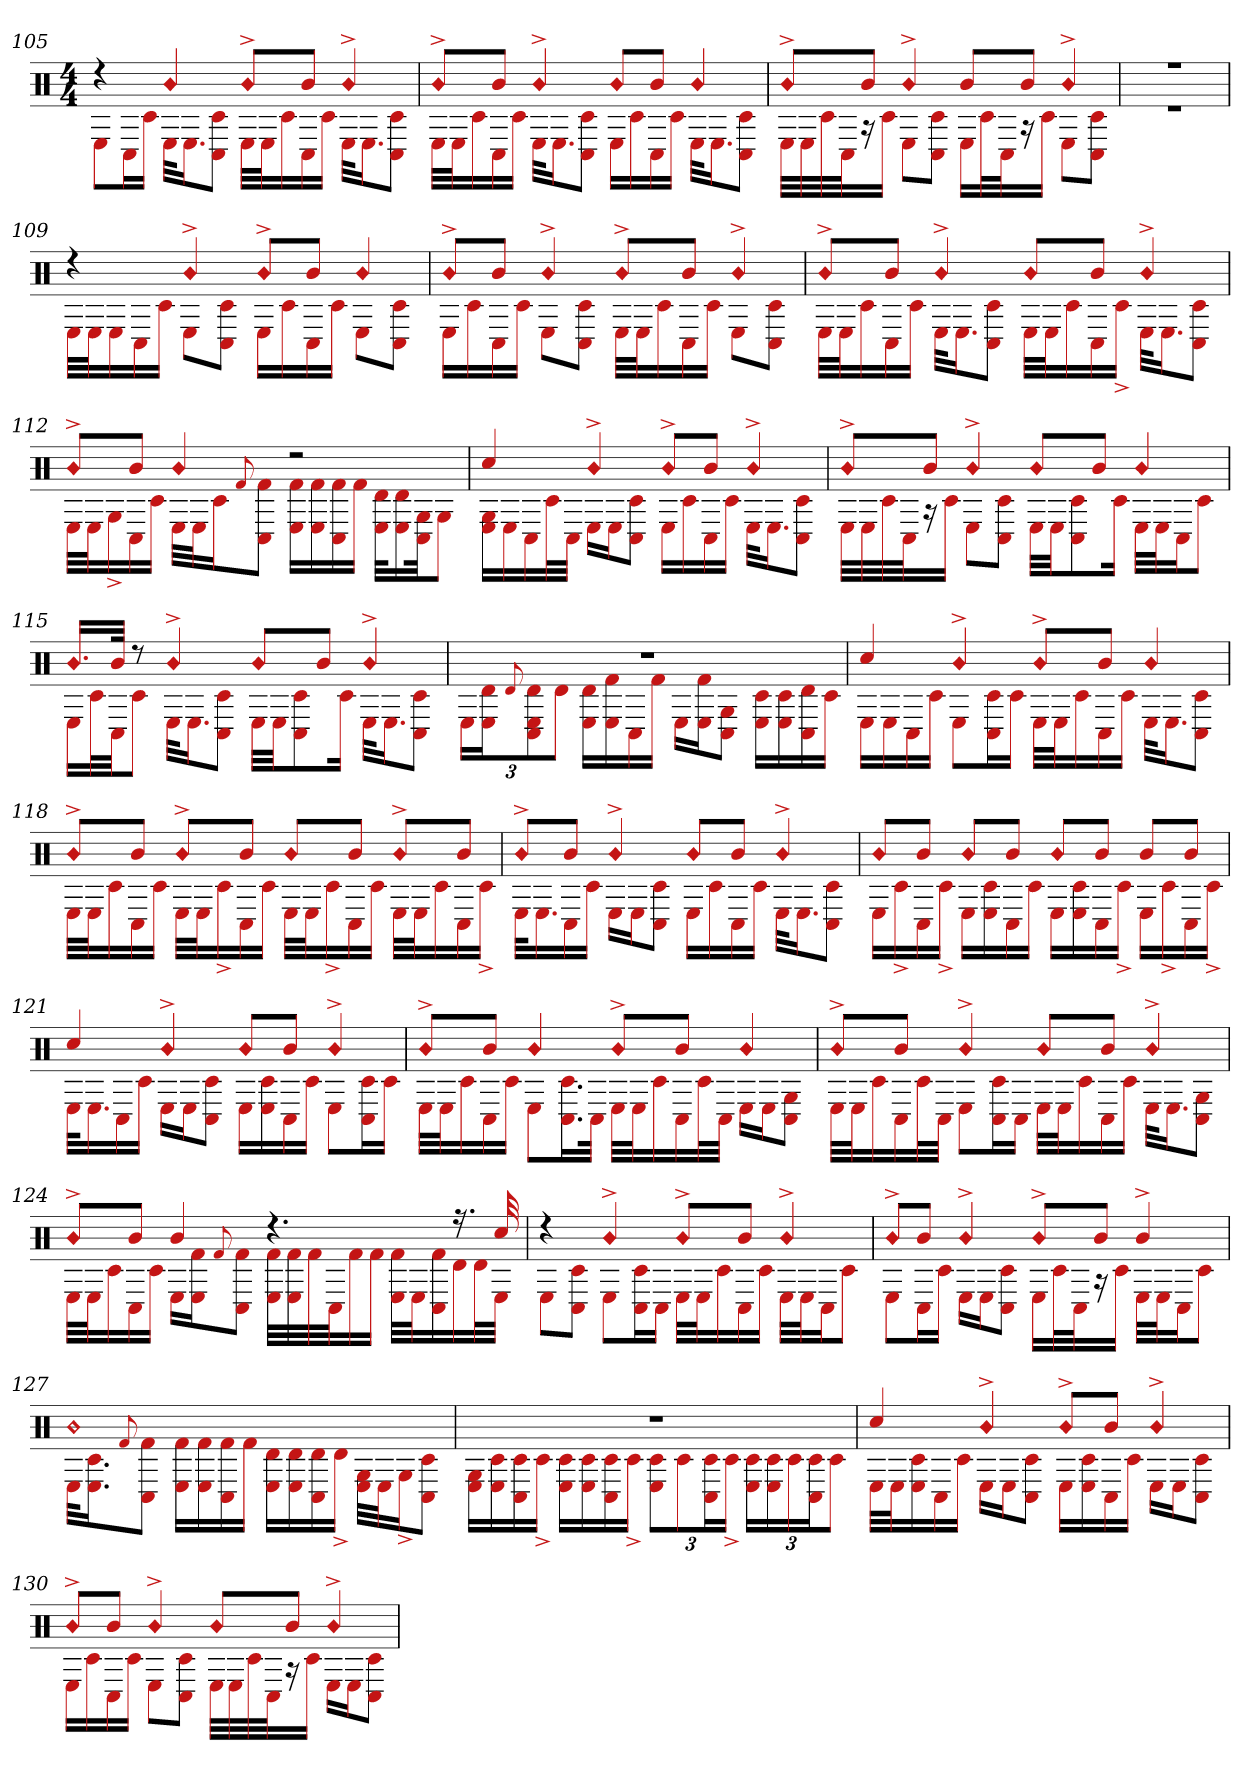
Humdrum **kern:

**kern
*part1
*staff1
*clefX
*k[]
*M4/4
=105
*^
4r	8EL
.	16C#L
.	16c#JJ
!LO:N:head=diamond	!
4b	32EKLL
.	16.EJ
.	8C# 8c#J
!LO:N:head=diamond	!
8b^L	32ELLL
.	32EJ
.	16c#
8bJ	16C#
.	16c#JJ
!LO:N:head=diamond	!
4b^	32EKLL
.	16.EJ
.	8C# 8c#J
=106	=106
!LO:N:head=diamond	!
8b^L	32ELLL
.	32EJ
.	16c#
8bJ	16C#
.	16c#JJ
!LO:N:head=diamond	!
4b^	32EKLL
.	16.EJ
.	8C# 8c#J
!LO:N:head=diamond	!
8bL	16ELL
.	16c#
8bJ	16C#
.	16c#JJ
!LO:N:head=diamond	!
4b	32EKLL
.	16.EJ
.	8C# 8c#J
=107	=107
!LO:N:head=diamond	!
8b^L	32ELLL
.	32E
.	32c#
.	32C#J
8bJ	16r
.	16c#JJ
!LO:N:head=diamond	!
4b^	8EL
.	8C# 8c#J
8bL	16ELL
.	32c#L
.	32C#J
8bJ	16r
.	16c#JJ
!LO:N:head=diamond	!
4b^	8EL
.	8C# 8c#J
=108	=108
1r	1r
=109	=109
4r	32ELLL
.	32EJ
.	16E
.	16C#
.	16c#JJ
!LO:N:head=diamond	!
4b^	8EL
.	8C# 8c#J
!LO:N:head=diamond	!
8b^L	16ELL
.	16c#
8bJ	16C#
.	16c#JJ
!LO:N:head=diamond	!
4b	8EL
.	8C# 8c#J
=110	=110
!LO:N:head=diamond	!
8b^L	16ELL
.	16c#
8bJ	16C#
.	16c#JJ
!LO:N:head=diamond	!
4b^	8EL
.	8C# 8c#J
!LO:N:head=diamond	!
8b^L	32ELLL
.	32EJ
.	16c#
8bJ	16C#
.	16c#JJ
!LO:N:head=diamond	!
4b^	8EL
.	8C# 8c#J
=111	=111
!LO:N:head=diamond	!
8b^L	32ELLL
.	32EJ
.	16c#
8bJ	16C#
.	16c#JJ
!LO:N:head=diamond	!
4b^	32EKLL
.	16.EJ
.	8C# 8c#J
!LO:N:head=diamond	!
8bL	32ELLL
.	32EJ
.	16c#
8bJ	16C#
.	16c#^JJ
!LO:N:head=diamond	!
4b^	32EKLL
.	16.EJ
.	8C# 8c#J
=112	=112
!LO:N:head=diamond	!
8b^L	32ELLL
.	32EJ
.	16G^
8bJ	16C#
.	16c#JJ
!LO:N:head=diamond	!
4b	32ELLL
.	32EJ
.	16c#J
.	8qqf#
.	8C# 8f#J
2r	16f# 16ELL
.	16E 16f#
.	16C# 16f#
.	16f#JJ
.	32d 32EKLL
.	16E 16d
.	32C# 32GJk
.	8GJ
=113	=113
4cc#	16G 16ELL
.	16E
.	16C#
.	32c#L
.	32C#JJJ
!LO:N:head=diamond	!
4b^	16ELL
.	16EJ
.	8C# 8c#J
!LO:N:head=diamond	!
8b^L	16ELL
.	16c#
8bJ	16C#
.	16c#JJ
!LO:N:head=diamond	!
4b^	32EKLL
.	16.EJ
.	8C# 8c#J
=114	=114
!LO:N:head=diamond	!
8b^L	32ELLL
.	32E
.	32c#
.	32C#J
8bJ	16r
.	16c#JJ
!LO:N:head=diamond	!
4b^	8EL
.	8C# 8c#J
!LO:N:head=diamond	!
8bL	32ELLL
.	32EJJ
.	8c# 8C#
8bJ	.
.	16c#Jk
!LO:N:head=diamond	!
4b	32ELLL
.	32EJ
.	16C#J
.	8c#J
=115	=115
!LO:N:head=diamond	!
16.bLL	16ELL
.	32c#L
32bJJk	32C#JJ
8r	8c#J
!LO:N:head=diamond	!
4b^	32EKLL
.	16.EJ
.	8C# 8c#J
!LO:N:head=diamond	!
8bL	32ELLL
.	32EJJ
.	8c# 8C#
8bJ	.
.	16c#Jk
!LO:N:head=diamond	!
4b^	32EKLL
.	16.EJ
.	8C# 8c#J
=116	=116
1r	24ELL
.	24d 24EJ
.	8qqd
.	12E 12d 12C#
.	12dJ
.	16d 16ELL
.	16E 16f#
.	16C#
.	16f#JJ
.	16ELL
.	16E 16f#J
.	8C# 8GJ
.	16c# 16ELL
.	16E 16c#
.	16C# 16d
.	16c#JJ
=117	=117
4cc#	16ELL
.	16E
.	16C#
.	16c#JJ
!LO:N:head=diamond	!
4b^	8EL
.	16C# 16c#L
.	16c#JJ
!LO:N:head=diamond	!
8b^L	32ELLL
.	32EJ
.	16c#
8bJ	16C#
.	16c#JJ
!LO:N:head=diamond	!
4b	32EKLL
.	16.EJ
.	8C# 8c#J
=118	=118
!LO:N:head=diamond	!
8b^L	32ELLL
.	32EJ
.	16c#
8bJ	16C#
.	16c#JJ
!LO:N:head=diamond	!
8b^L	32ELLL
.	32EJ
.	16c#^
8bJ	16C#
.	16c#JJ
!LO:N:head=diamond	!
8bL	32ELLL
.	32EJ
.	16c#^
8bJ	16C#
.	16c#JJ
!LO:N:head=diamond	!
8b^L	32ELLL
.	32EJ
.	16c#
8bJ	16C#
.	16c#^JJ
=119	=119
!LO:N:head=diamond	!
8b^L	32EKLL
.	16.E
8bJ	16C#
.	16c#JJ
!LO:N:head=diamond	!
4b^	16ELL
.	16EJ
.	8C# 8c#J
!LO:N:head=diamond	!
8bL	16ELL
.	16c#
8bJ	16C#
.	16c#JJ
!LO:N:head=diamond	!
4b^	32EKLL
.	16.EJ
.	8C# 8c#J
=120	=120
!LO:N:head=diamond	!
8bL	16ELL
.	16c#^
8bJ	16C#
.	16c#^JJ
!LO:N:head=diamond	!
8bL	16ELL
.	16E 16c#
8bJ	16C#
.	16c#JJ
!LO:N:head=diamond	!
8bL	16ELL
.	16E 16c#
8bJ	16C#
.	16c#^JJ
8bL	16ELL
.	16c#^
8bJ	16C#
.	16c#^JJ
=121	=121
4cc#	32EKLL
.	16.E
.	16C#
.	16c#JJ
!LO:N:head=diamond	!
4b^	16ELL
.	16EJ
.	8C# 8c#J
!LO:N:head=diamond	!
8bL	16ELL
.	16E 16c#
8bJ	16C#
.	16c#JJ
!LO:N:head=diamond	!
4b^	8EL
.	16C# 16c#L
.	16c#JJ
=122	=122
!LO:N:head=diamond	!
8b^L	32ELLL
.	32EJ
.	16c#
8bJ	16C#
.	16c#JJ
!LO:N:head=diamond	!
4b	8EL
.	16.C# 16.c#L
.	32C#JJk
!LO:N:head=diamond	!
8b^L	32ELLL
.	32EJ
.	16c#
8bJ	16C#
.	32c#L
.	32C#JJJ
!LO:N:head=diamond	!
4b	16ELL
.	16EJ
.	8C# 8GJ
=123	=123
!LO:N:head=diamond	!
8b^L	32ELLL
.	32EJ
.	16c#
8bJ	16C#
.	32c#L
.	32C#JJJ
!LO:N:head=diamond	!
4b^	8EL
.	16C# 16c#L
.	16C#JJ
!LO:N:head=diamond	!
8bL	32ELLL
.	32EJ
.	16c#
8bJ	16C#
.	16c#JJ
!LO:N:head=diamond	!
4b^	32EKLL
.	16.EJ
.	8C# 8GJ
=124	=124
!LO:N:head=diamond	!
8b^L	32ELLL
.	32EJ
.	16c#
8bJ	16C#
.	16c#JJ
4b	16ELL
.	16E 16f#J
.	8qqf#
.	8C# 8f#J
4.r	32f# 32ELLL
.	32E 32f#
.	32f#
.	32C#J
.	16f#
.	16f#JJ
.	32f# 32ELLL
.	32EJ
.	16f# 16C#
16.r	16d
.	32dL
32cc#	32EJJJ
=125	=125
4r	8EL
.	8C# 8c#J
!LO:N:head=diamond	!
4b^	8EL
.	16C# 16c#L
.	16C#JJ
!LO:N:head=diamond	!
8b^L	32ELLL
.	32EJ
.	16c#
8bJ	16C#
.	16c#JJ
!LO:N:head=diamond	!
4b^	32ELLL
.	32EJ
.	16C#J
.	8c#J
=126	=126
!LO:N:head=diamond	!
8b^L	8EL
8bJ	16C#L
.	16c#JJ
!LO:N:head=diamond	!
4b^	16ELL
.	16EJ
.	8C# 8c#J
!LO:N:head=diamond	!
8b^L	16ELL
.	32c#L
.	32C#J
8bJ	16r
.	16c#JJ
4b^	32ELLL
.	32EJ
.	16C#J
.	8c#J
=127	=127
!LO:N:head=diamond	!
1b	32EKLL
.	16.E 16.c#J
.	8qqf#
.	8C# 8f#J
.	16f# 16ELL
.	16E 16f#
.	16C# 16f#
.	16f#JJ
.	16d 16ELL
.	16E 16d
.	16C# 16d
.	16d^JJ
.	32G 32ELLL
.	32EJ
.	16G^J
.	8C# 8c#J
=128	=128
1r	16G 16ELL
.	16E 16c#
.	16c# 16C#
.	16c#^JJ
.	16E 16c#LL
.	16E 16c#
.	16C# 16c#
.	16c#^JJ
.	12E 12c#L
.	12c#
.	24C# 24c#L
.	24c#^JJ
.	24c# 24ELL
.	24E 24c#
.	24c#
.	24C# 24c#J
.	12c#J
=129	=129
4cc#	32ELLL
.	32EJ
.	16E 16c#
.	16C#
.	16c#JJ
!LO:N:head=diamond	!
4b^	16ELL
.	16EJ
.	8C# 8c#J
!LO:N:head=diamond	!
8b^L	16ELL
.	16E 16c#
8bJ	16C#
.	16c#JJ
!LO:N:head=diamond	!
4b^	16ELL
.	16EJ
.	8C# 8c#J
=130	=130
!LO:N:head=diamond	!
8b^L	16ELL
.	16c#
8bJ	16C#
.	16c#JJ
!LO:N:head=diamond	!
4b^	8EL
.	8C# 8c#J
!LO:N:head=diamond	!
8bL	32ELLL
.	32E
.	32c#
.	32C#J
8bJ	16r
.	16c#JJ
!LO:N:head=diamond	!
4b^	16ELL
.	16EJ
.	8C# 8c#J
*v	*v
=
*-
